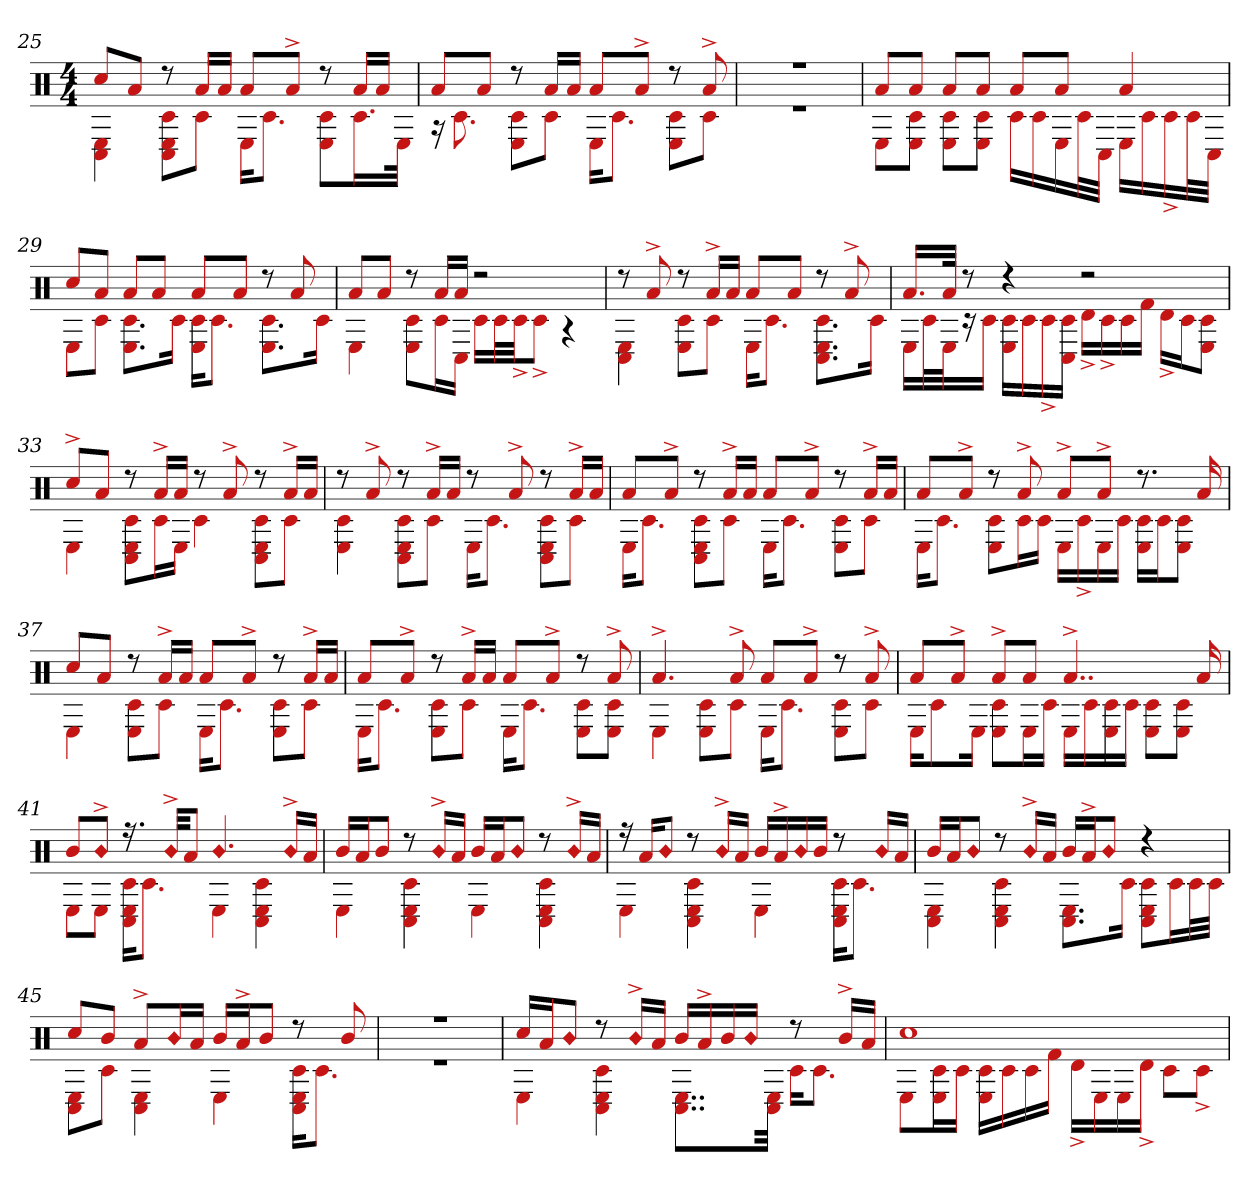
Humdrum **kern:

**kern
*part1
*staff1
*clefX
*k[]
*M4/4
=25
*^
8cc#L	4C# 4E
8aJ	.
8r	8C# 8c# 8EL
16aLL	8c#J
16aJJ	.
8aL	16EKL
.	8.c#J
8a^J	.
8r	8E 8c#L
16aLL	16.c#L
16aJJ	.
.	32EJJk
=26	=26
8aL	16r
.	8.c#
8aJ	.
8r	8E 8c#L
16aLL	8c#J
16aJJ	.
8aL	16EKL
.	8.c#J
8a^J	.
8r	8E 8c#L
8a^	8c#J
=27	=27
1r	1r
=28	=28
8aL	8EL
8aJ	8c# 8EJ
8aL	8E 8c#L
8aJ	8E 8c#J
8aL	16c#LL
.	16c#
8aJ	16E
.	32c#L
.	32C#JJJ
4a	16ELL
.	16c#
.	16c#^
.	32c#L
.	32C#JJJ
=29	=29
8cc#L	8EL
8aJ	8c#J
8aL	8.c# 8.EL
8aJ	.
.	16c#Jk
8aL	16E 16c#KL
.	8.c#J
8aJ	.
8r	8.E 8.c#L
8a	.
.	16c#Jk
=30	=30
8aL	4E
8aJ	.
8r	8E 8c#L
16aLL	16c#L
16aJJ	16C#JJ
2r	16c#LL
.	32c#L
.	32c#^JJ
.	8c#^J
.	4r
=31	=31
8r	4C# 4E
8a^	.
8r	8c# 8EL
16a^LL	8c#J
16aJJ	.
8aL	16EKL
.	8.c#J
8aJ	.
8r	8.C# 8.c# 8.EL
8a^	.
.	16c#Jk
=32	=32
16.aLL	16ELL
.	32c#L
32aJJk	32EJ
8r	16r
.	16c#JJ
4r	16E 16c#LL
.	16c#
.	16c#^
.	16c# 16C#JJ
2r	16d^LL
.	16c#^
.	16c#
.	16f#JJ
.	16d^LL
.	16c#J
.	8c# 8EJ
=33	=33
8cc#^L	4E
8aJ	.
8r	8C# 8c# 8EL
16a^LL	16c#L
16aJJ	16EJJ
8r	4c#
8a^	.
8r	8C# 8E 8c#L
16a^LL	8c#J
16aJJ	.
=34	=34
8r	4E 4c#
8a^	.
8r	8C# 8E 8c#L
16a^LL	8c#J
16aJJ	.
8r	16EKL
.	8.c#J
8a^	.
8r	8C# 8E 8c#L
16a^LL	8c#J
16aJJ	.
=35	=35
8aL	16EKL
.	8.c#J
8a^J	.
8r	8C# 8E 8c#L
16a^LL	8c#J
16aJJ	.
8aL	16EKL
.	8.c#J
8a^J	.
8r	8E 8c#L
16a^LL	8c#J
16aJJ	.
=36	=36
8aL	16EKL
.	8.c#J
8a^J	.
8r	8E 8c#L
8a^	16c#L
.	16c#JJ
8a^L	16ELL
.	16c#^
8a^J	16E
.	16c#JJ
8.r	16E 16c#LL
.	16c#J
.	8E 8c#J
16a	.
=37	=37
8cc#L	4E
8aJ	.
8r	8E 8c#L
16a^LL	8c#J
16aJJ	.
8aL	16EKL
.	8.c#J
8a^J	.
8r	8E 8c#L
16a^LL	8c#J
16aJJ	.
=38	=38
8aL	16EKL
.	8.c#J
8a^J	.
8r	8E 8c#L
16a^LL	8c#J
16aJJ	.
8aL	16EKL
.	8.c#J
8a^J	.
8r	8E 8c#L
8a^	8c# 8EJ
=39	=39
4.a^	4E
.	8E 8c#L
8a^	8c#J
8aL	16EKL
.	8.c#J
8a^J	.
8r	8E 8c#L
8a^	8c#J
=40	=40
8aL	16EKL
.	8c#
8a^J	.
.	16EJk
8a^L	8E 8c#L
8aJ	16EL
.	16c#JJ
4..a^	16ELL
.	16c#
.	16E 16c#
.	16c#JJ
.	8E 8c#L
.	8c# 8EJ
16a	.
=41	=41
8bL	8EL
!LO:N:head=diamond	!
8b^J	8EJ
16.r	16C# 16c# 16EKL
.	8.c#J
!LO:N:head=diamond	!
32b^KKL	.
8aJ	.
!LO:N:head=diamond	!
4.b	4E
.	4C# 4c# 4E
!LO:N:head=diamond	!
16b^LL	.
16aJJ	.
=42	=42
16bLL	4E
16aJ	.
8bJ	.
8r	4C# 4c# 4E
!LO:N:head=diamond	!
16b^LL	.
16aJJ	.
16bLL	4E
16aJ	.
!LO:N:head=diamond	!
8bJ	.
8r	4C# 4c# 4E
!LO:N:head=diamond	!
16b^LL	.
16aJJ	.
=43	=43
16r	4E
16aKL	.
!LO:N:head=diamond	!
8bJ	.
8r	4C# 4c# 4E
!LO:N:head=diamond	!
16b^LL	.
16aJJ	.
16bLL	4E
16a^	.
!LO:N:head=diamond	!
16b	.
16bJJ	.
8r	16C# 16E 16c#KL
.	8.c#J
!LO:N:head=diamond	!
16bLL	.
16aJJ	.
=44	=44
16bLL	4C# 4E
16aJ	.
!LO:N:head=diamond	!
8bJ	.
8r	4c# 4C# 4E
!LO:N:head=diamond	!
16b^LL	.
16aJJ	.
16bLL	8.C# 8.EL
16a^J	.
!LO:N:head=diamond	!
8bJ	.
.	16c#Jk
4r	8C# 8E 8c#L
.	16c#L
.	32c#L
.	32c#JJJ
=45	=45
8cc#L	8C# 8EL
8bJ	8c#J
8a^L	4C# 4E
!LO:N:head=diamond	!
16bL	.
16aJJ	.
16bLL	4E
16a^J	.
8bJ	.
8r	16C# 16c# 16EKL
.	8.c#J
8b	.
=46	=46
1r	1r
=47	=47
16cc#LL	4E
16aJ	.
!LO:N:head=diamond	!
8bJ	.
8r	4C# 4c# 4E
!LO:N:head=diamond	!
16b^LL	.
16aJJ	.
16bLL	8..C# 8..EL
16a^	.
16b	.
!LO:N:head=diamond	!
16bJJ	.
.	32C# 32EJkk
8r	16c#KL
.	8.c#J
16b^LL	.
16aJJ	.
=48	=48
1cc#	8EL
.	16E 16c#L
.	16c#JJ
.	16E 16c#LL
.	16c#
.	16c#
.	16f#JJ
.	16d^LL
.	16E
.	16E
.	16d^JJ
.	8c#L
.	8c#^J
*v	*v
=
*-
